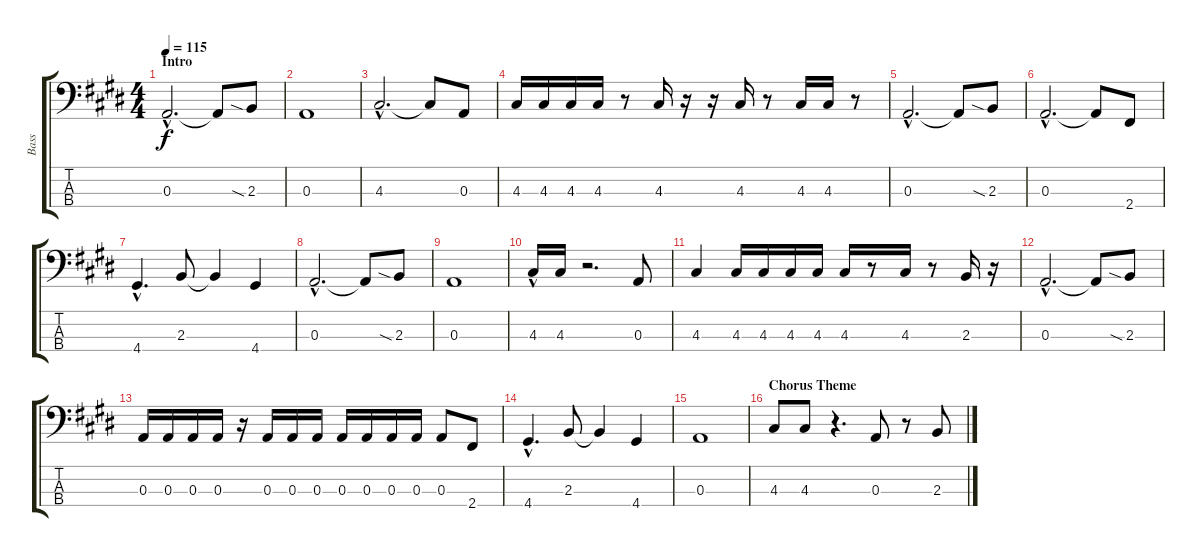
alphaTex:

\track ("Bass" "Bass") {instrument electricbassfinger}
\staff {score tabs}
\tuning (G2 D2 A1 E1) {hide}
\ts (4 4)
\section ("" "Intro")
\tempo 115
\clef f4
\ks e
0.3{hac}.2{d dy f instrument electricbassfinger} 0.3{t}.8 2.3{sia}.8 |
0.3.1 |
4.3{hac}.2{d} 4.3{t}.8 0.3.8 |
4.3.16 4.3.16 4.3.16 4.3.16 r.8 4.3.16 r.16 r.16 4.3.16 r.8 4.3.16 4.3.16 r.8 |
0.3{hac}.2{d} 0.3{t}.8 2.3{sia}.8 |
0.3{hac}.2{d} 0.3{t}.8 2.4.8 |
4.4{hac}.4{d} 2.3.8 2.3{t}.4 4.4.4 |
0.3{hac}.2{d} 0.3{t}.8 2.3{sia}.8 |
0.3.1 |
4.3{hac}.16 4.3.16 r.2{d} 0.3.8 |
4.3.4 4.3.16 4.3.16 4.3.16 4.3.16 4.3.16 r.8 4.3.16 r.8 2.3.16 r.16 |
0.3{hac}.2{d} 0.3{t}.8 2.3{sia}.8 |
0.3.16 0.3.16 0.3.16 0.3.16 r.16 0.3.16 0.3.16 0.3.16 0.3.16 0.3.16 0.3.16 0.3.16 0.3.8 2.4.8 |
4.4{hac}.4{d} 2.3.8 2.3{t}.4 4.4.4 |
0.3.1 |
\section ("" "Chorus Theme")
4.3.8 4.3.8 r.4{d} 0.3.8 r.8 2.3.8
